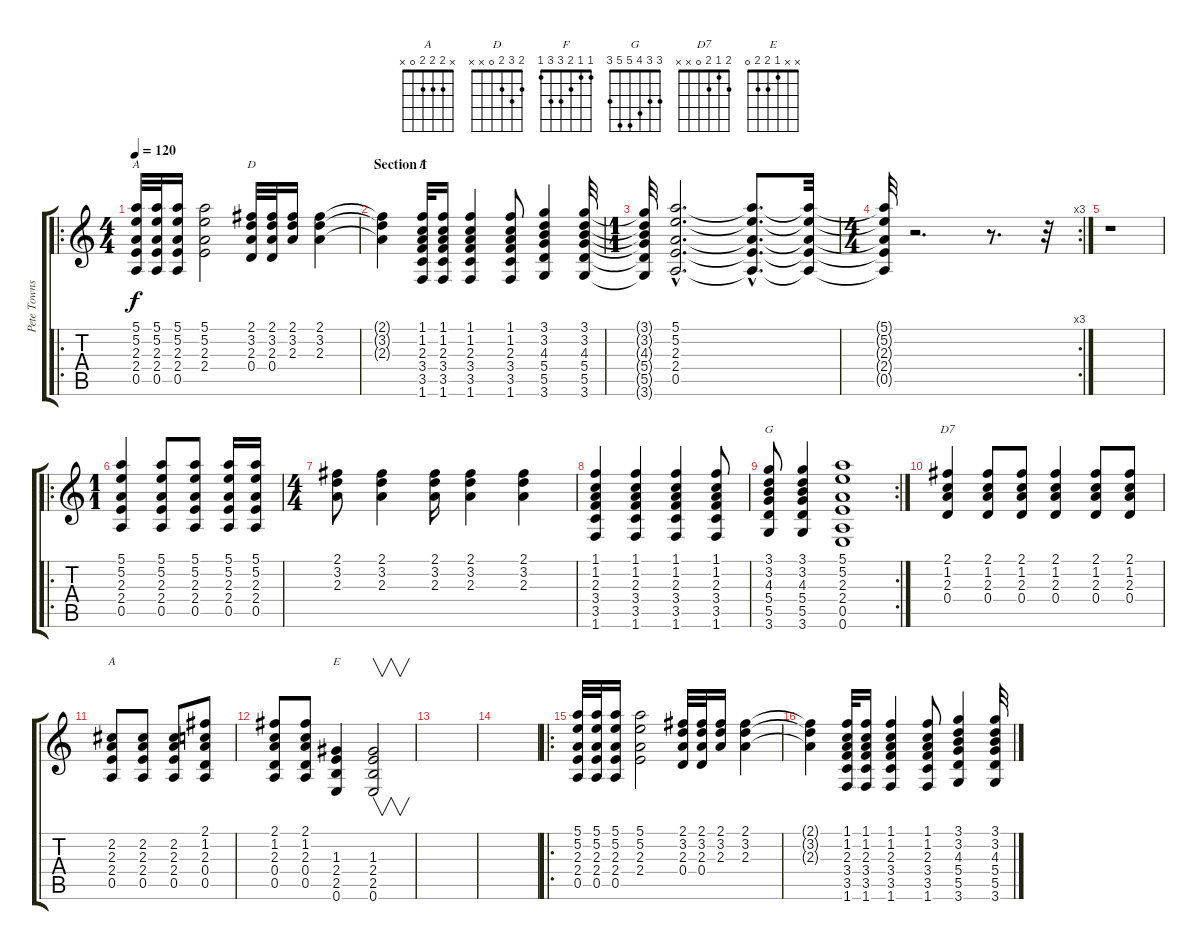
\track ("Pete Townshend" "Pete Towns") {instrument acousticguitarsteel}
\staff {score tabs}
\tuning (E4 B3 G3 D3 A2 E2) {hide}
\chord ("A" 5 5 2 2 x x)
\chord ("D" 2 3 2 0 x x)
\chord ("F" 1 1 2 3 3 1)
\chord ("G" 3 3 4 5 5 3)
\chord ("D7" 2 1 2 0 x x)
\chord ("A" x 2 2 2 0 x)
\chord ("E" x x 1 2 2 0)
\ro
\ts (4 4)
\tempo 120
\clef g2
\ks c
(5.1 5.2 2.3 2.4 0.5).32{ch "A" dy f instrument acousticguitarsteel} (5.1 5.2 2.3 2.4 0.5).32 (5.1 5.2 2.3 2.4 0.5).16 (5.1 5.2 2.3 2.4).2 (2.1 3.2 2.3 0.4).32{ch "D"} (2.1 3.2 2.3 0.4).32 (2.1 3.2 2.3).16 (2.1 3.2 2.3).4 |
\section ("" "Section 1")
(2.1{t} 3.2{t} 2.3{t}).4 (1.1 1.2 2.3 3.4 3.5 1.6).32{ch "F"} (1.1 1.2 2.3 3.4 3.5 1.6).16 (1.1 1.2 2.3 3.4 3.5 1.6).4 (1.1 1.2 2.3 3.4 3.5 1.6).8 (3.1 3.2 4.3 5.4 5.5 3.6).4 (3.1 3.2 4.3 5.4 5.5 3.6).32 |
\ts (1 1)
(3.1{t} 3.2{t} 4.3{t} 5.4{t} 5.5{t} 3.6{t}).32 (5.1{hac} 5.2{hac} 2.3{hac} 2.4{hac} 0.5{hac}).2{d} (5.1{hac t} 5.2{hac t} 2.3{hac t} 2.4{hac t} 0.5{hac t}).8{d} (5.1{t} 5.2{t} 2.3{t} 2.4{t} 0.5{t}).32 |
\rc 3
\ts (4 4)
(5.1{t} 5.2{t} 2.3{t} 2.4{t} 0.5{t}).32 r.2{d} r.8{d} r.32 |
r.1 |
\ro
\ts (1 1)
(5.1 5.2 2.3 2.4 0.5).4 (5.1 5.2 2.3 2.4 0.5).8 (5.1 5.2 2.3 2.4 0.5).8 (5.1 5.2 2.3 2.4 0.5).16 (5.1 5.2 2.3 2.4 0.5).16 |
\ts (4 4)
(2.1 3.2 2.3).8 (2.1 3.2 2.3).4 (2.1 3.2 2.3).16 (2.1 3.2 2.3).4 (2.1 3.2 2.3).4 |
(1.1 1.2 2.3 3.4 3.5 1.6).4 (1.1 1.2 2.3 3.4 3.5 1.6).4 (1.1 1.2 2.3 3.4 3.5 1.6).4 (1.1 1.2 2.3 3.4 3.5 1.6).8 |
\rc 2
(3.1 3.2 4.3 5.4 5.5 3.6).8{ch "G"} (3.1 3.2 4.3 5.4 5.5 3.6).4 (5.1 5.2 2.3 2.4 0.5 0.6).1 |
(2.1 1.2 2.3 0.4).4{ch "D7"} (2.1 1.2 2.3 0.4).8 (2.1 1.2 2.3 0.4).8 (2.1 1.2 2.3 0.4).4 (2.1 1.2 2.3 0.4).8 (2.1 1.2 2.3 0.4).8 |
(2.2 2.3 2.4 0.5).8{ch "A"} (2.2 2.3 2.4 0.5).8 (2.2 2.3 2.4 0.5).8 (2.1 1.2 2.3 0.4 0.5).8 |
(2.1 1.2 2.3 0.4 0.5).8 (2.1 1.2 2.3 0.4 0.5).8 (1.3 2.4 2.5 0.6).4{ch "E"} (1.3 2.4 2.5 0.6).2{v} |
|
|
\ro
(5.1 5.2 2.3 2.4 0.5).32 (5.1 5.2 2.3 2.4 0.5).32 (5.1 5.2 2.3 2.4 0.5).16 (5.1 5.2 2.3 2.4).2 (2.1 3.2 2.3 0.4).32 (2.1 3.2 2.3 0.4).32 (2.1 3.2 2.3).16 (2.1 3.2 2.3).4 |
(2.1{t} 3.2{t} 2.3{t}).4 (1.1 1.2 2.3 3.4 3.5 1.6).32 (1.1 1.2 2.3 3.4 3.5 1.6).16 (1.1 1.2 2.3 3.4 3.5 1.6).4 (1.1 1.2 2.3 3.4 3.5 1.6).8 (3.1 3.2 4.3 5.4 5.5 3.6).4 (3.1 3.2 4.3 5.4 5.5 3.6).32
